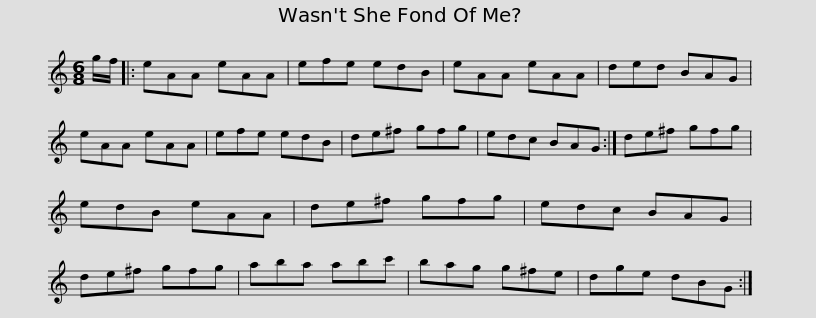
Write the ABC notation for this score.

X:1
L:1/8
M:6/8
I:linebreak $
K:C
V:1 treble
V:1
 g/f/ |: eAA eAA | efe edB | eAA eAA | ded BAG | %5
 eAA eAA | efe edB | de^f gfg |$ edc BAG :| de^f gfg | %10
 edB eAA | de^f gfg | edc BAG | de^f gfg | aba abc' |$ %15
 bag g^fe | dge dBG :| %17
